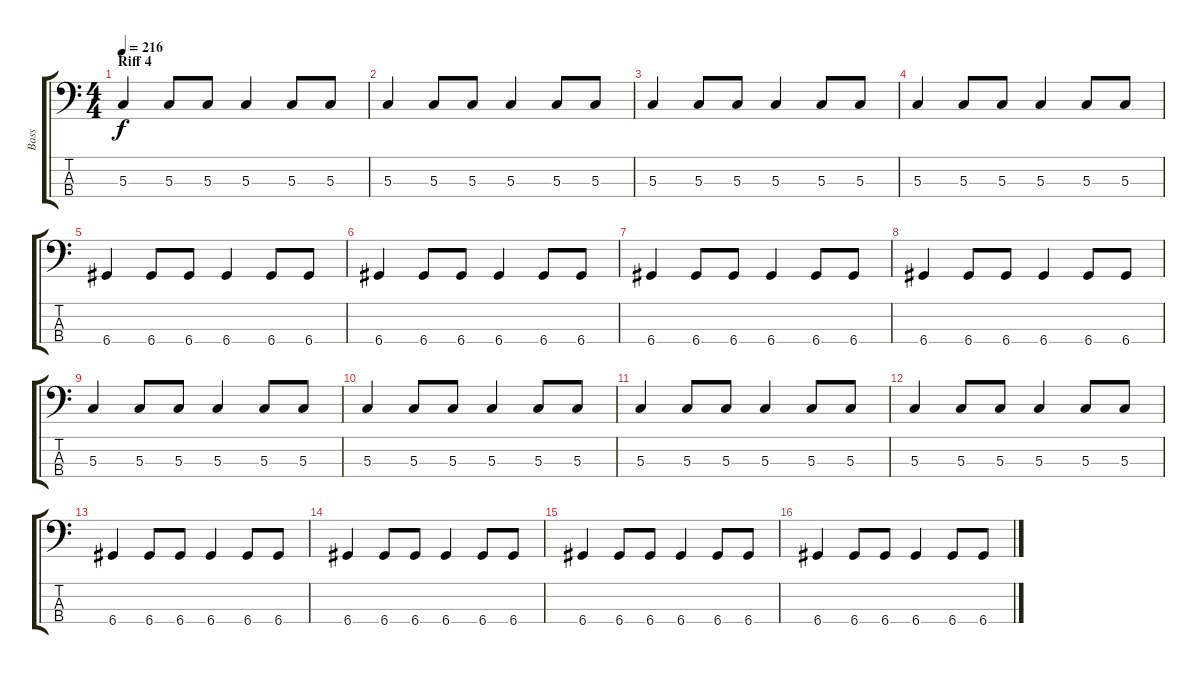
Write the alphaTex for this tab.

\track ("Bass" "Bass") {instrument electricbassfinger}
\staff {score tabs}
\tuning (F2 C2 G1 D1) {hide}
\ts (4 4)
\section ("" "Riff 4")
\tempo 216
\clef f4
\ks c
5.3.4{dy f} 5.3.8 5.3.8 5.3.4 5.3.8 5.3.8 |
5.3.4 5.3.8 5.3.8 5.3.4 5.3.8 5.3.8 |
5.3.4 5.3.8 5.3.8 5.3.4 5.3.8 5.3.8 |
5.3.4 5.3.8 5.3.8 5.3.4 5.3.8 5.3.8 |
6.4.4 6.4.8 6.4.8 6.4.4 6.4.8 6.4.8 |
6.4.4 6.4.8 6.4.8 6.4.4 6.4.8 6.4.8 |
6.4.4 6.4.8 6.4.8 6.4.4 6.4.8 6.4.8 |
6.4.4 6.4.8 6.4.8 6.4.4 6.4.8 6.4.8 |
5.3.4 5.3.8 5.3.8 5.3.4 5.3.8 5.3.8 |
5.3.4 5.3.8 5.3.8 5.3.4 5.3.8 5.3.8 |
5.3.4 5.3.8 5.3.8 5.3.4 5.3.8 5.3.8 |
5.3.4 5.3.8 5.3.8 5.3.4 5.3.8 5.3.8 |
6.4.4 6.4.8 6.4.8 6.4.4 6.4.8 6.4.8 |
6.4.4 6.4.8 6.4.8 6.4.4 6.4.8 6.4.8 |
6.4.4 6.4.8 6.4.8 6.4.4 6.4.8 6.4.8 |
6.4.4 6.4.8 6.4.8 6.4.4 6.4.8 6.4.8
